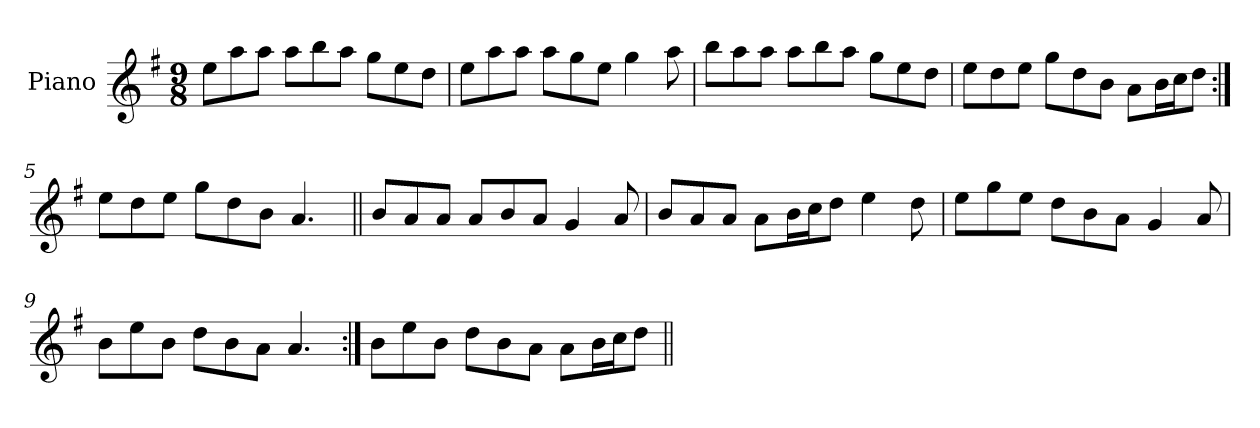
**kern
*part1
*staff1
*I"Piano
*I'Pno
*clefG2
*k[f#]
*A:dor
*M9/8
=1
8ee\L
8aa\
8aa\J
8aa\L
8bb\
8aa\J
8gg\L
8ee\
8dd\J
=2
8ee\L
8aa\
8aa\J
8aa\L
8gg\
8ee\J
4gg\
8aa\
=3
8bb\L
8aa\
8aa\J
8aa\L
8bb\
8aa\J
8gg\L
8ee\
8dd\J
!!LO:LB:g=z
=4
8ee\L
8dd\
8ee\J
8gg\L
8dd\
8b\J
8a\L
16b\L
16cc\J
8dd\J
=5:|!
8ee\L
8dd\
8ee\J
8gg\L
8dd\
8b\J
4.a/
=6||
8b/L
8a/
8a/J
8a/L
8b/
8a/J
4g/
8a/
!!LO:LB:g=z
=7
8b/L
8a/
8a/J
8a\L
16b\L
16cc\J
8dd\J
4ee\
8dd\
=8
8ee\L
8gg\
8ee\J
8dd\L
8b\
8a\J
4g/
8a/
=9
8b\L
8ee\
8b\J
8dd\L
8b\
8a\J
4.a/
!!LO:LB:g=z
=10:|!
8b\L
8ee\
8b\J
8dd\L
8b\
8a\J
8a\L
16b\L
16cc\J
8dd\J
=||
*-
